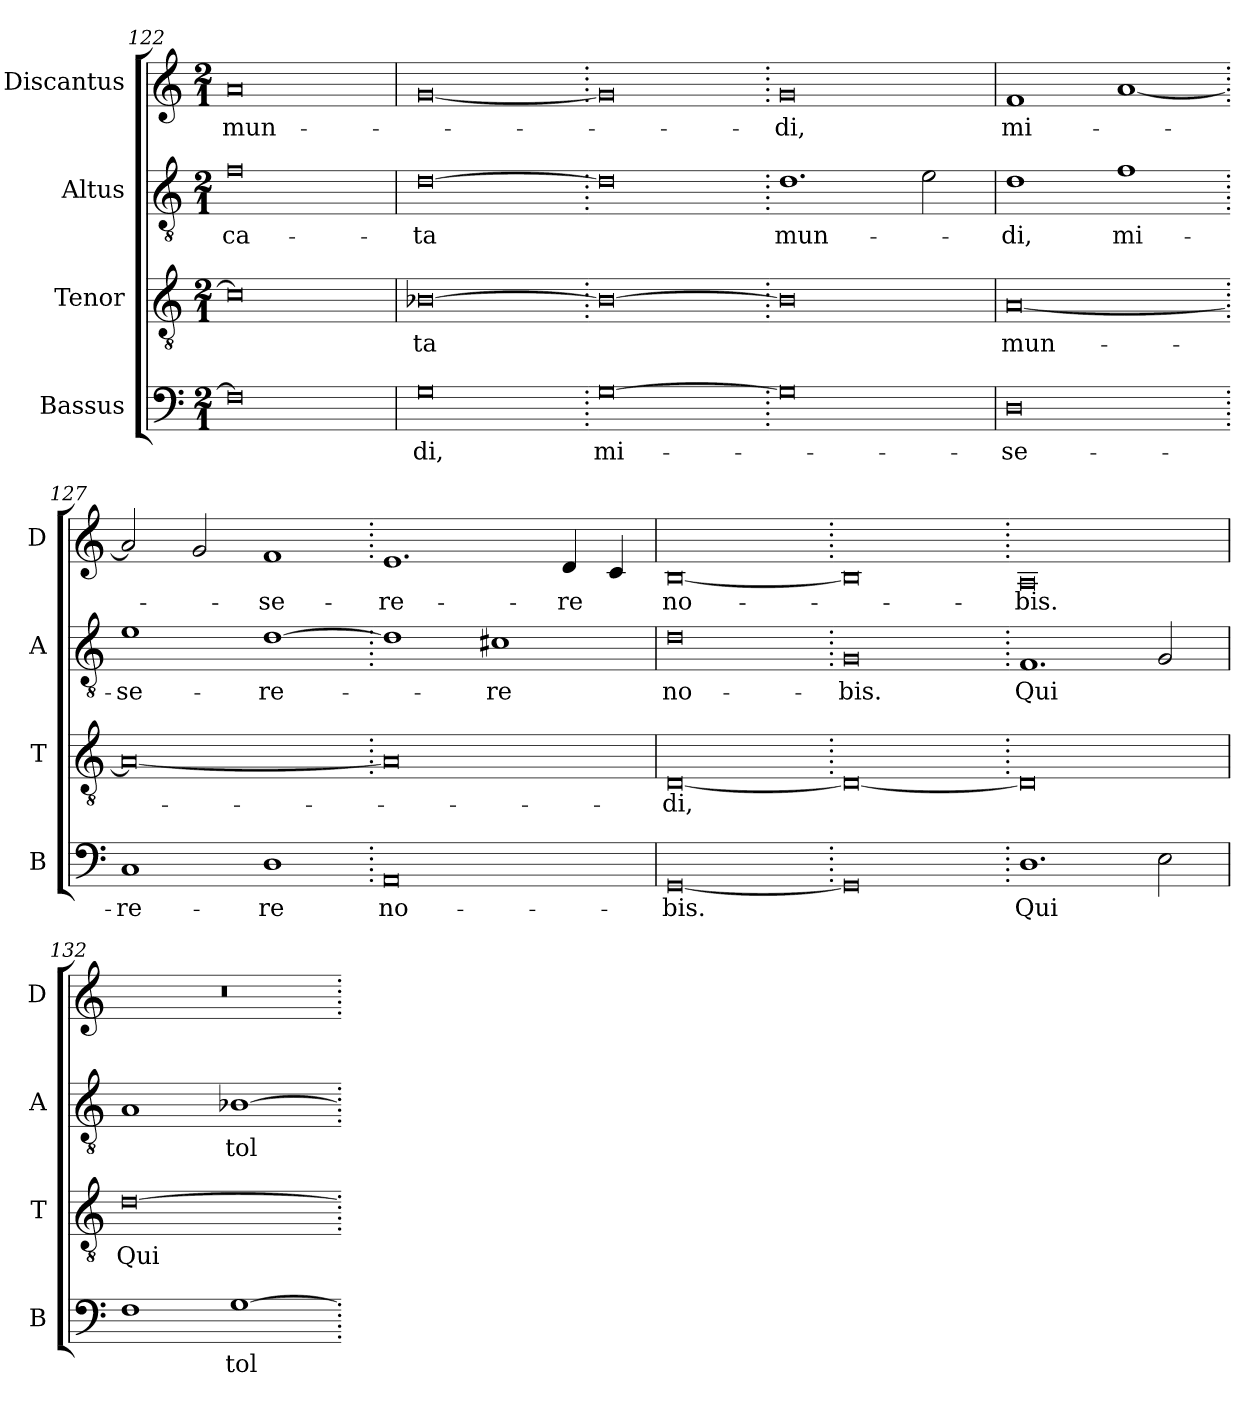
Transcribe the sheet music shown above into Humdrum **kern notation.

**kern	**text	**kern	**text	**kern	**text	**kern	**text
*part4	*part4	*part3	*part3	*part2	*part2	*part1	*part1
*staff4	*staff4	*staff3	*staff3	*staff2	*staff2	*staff1	*staff1
*I"Bassus	*	*I"Tenor	*	*I"Altus	*	*I"Discantus	*
*I'B	*	*I'T	*	*I'A	*	*I'D	*
*clefF4	*	*clefGv2	*	*clefGv2	*	*clefG2	*
*k[]	*	*k[]	*	*k[]	*	*k[]	*
*M2/1	*	*M2/1	*	*M2/1	*	*M2/1	*
=122	=122	=122	=122	=122	=122	=122	=122
0F]	.	0c]	.	0f	-ca-	0a	mun-
=123	=123	=123	=123	=123	=123	=123	=123
0G	-di,	[0B-X	-ta	[0d	-ta	[0g	.
=124.	=124.	=124.	=124.	=124.	=124.	=124.	=124.
[0G	mi-	0B-_	.	0d]	.	0g]	.
=125.	=125.	=125.	=125.	=125.	=125.	=125.	=125.
0G]	.	0B-]	.	1.d	mun-	0g	-di,
.	.	.	.	2e	.	.	.
=126	=126	=126	=126	=126	=126	=126	=126
0D	-se-	[0A	mun-	1d	-di,	1f	mi-
.	.	.	.	1f	mi-	[1a	.
=127.	=127.	=127.	=127.	=127.	=127.	=127.	=127.
1C	-re-	0A_	.	1e	-se-	2a]	.
.	.	.	.	.	.	2g	.
1D	-re	.	.	[1d	-re-	1f	-se-
=128.	=128.	=128.	=128.	=128.	=128.	=128.	=128.
0AA	no-	0A]	.	1d]	.	1.e	-re-
.	.	.	.	1c#X	-re	.	.
.	.	.	.	.	.	4d	-re
.	.	.	.	.	.	4c	.
=129	=129	=129	=129	=129	=129	=129	=129
[0GG	-bis.	[0D	-di,	0d	no-	[0B	no-
=130.	=130.	=130.	=130.	=130.	=130.	=130.	=130.
0GG]	.	0D_	.	0G	-bis.	0B]	.
=131.	=131.	=131.	=131.	=131.	=131.	=131.	=131.
1.D	Qui	0D]	.	1.F	Qui	0A	-bis.
2E	.	.	.	2G	.	.	.
=132	=132	=132	=132	=132	=132	=132	=132
1F	.	[0d	Qui	1A	.	0r	.
[1G	tol-	.	.	[1B-X	tol-	.	.
=.	=.	=.	=.	=.	=.	=.	=.
*-	*-	*-	*-	*-	*-	*-	*-
